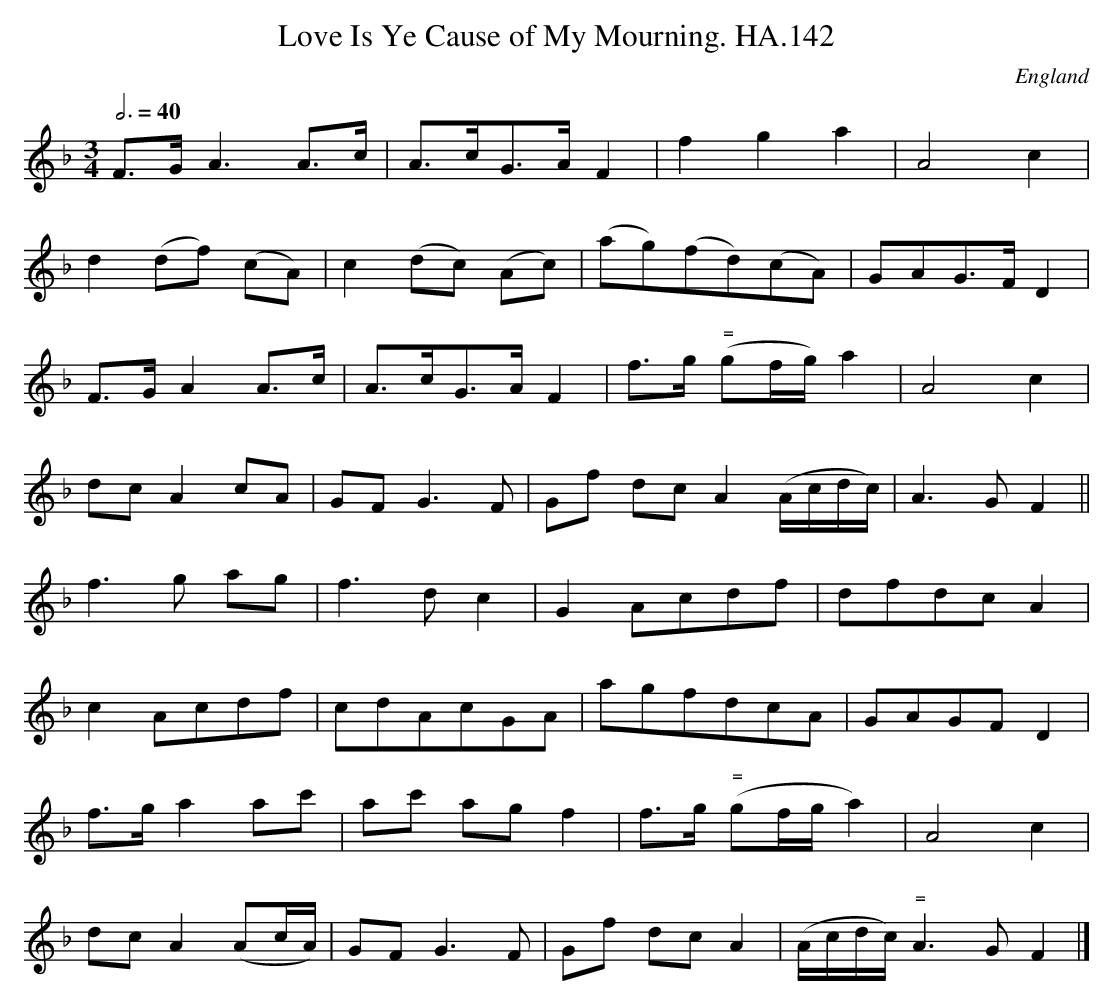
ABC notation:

X:1
T:Love Is Ye Cause of My Mourning. HA.142
M:3/4
L:1/8
Q:3/4=40
O:England
K:F major
F>G A3 A>c|A>cG>AF2|f2g2a2|A4c2|!
d2(df) (cA)|c2(dc) (Ac)|(ag)(fd)(cA)|GAG>F D2|!
F>G A2 A>c|A>cG>A F2|f>g ("^="gf/2g/2) a2|A4c2|!
dcA2cA|GF G3F|Gf dc A2 (A/2c/2d/2c/2)|A3GF2||!
f3g ag|f3dc2|G2 Acdf|dfdc A2|!
c2 Acdf|cdAcGA|agfdcA|GAGF D2|!
f>g a2 ac'|ac' ag f2|f>g ("^="gf/2g/2a2)|A4c2|!
dc A2 (Ac/2A/2)|GF G3F|Gf dc A2|\
(A/2c/2d/2c/2)"^="A3GF2|]
